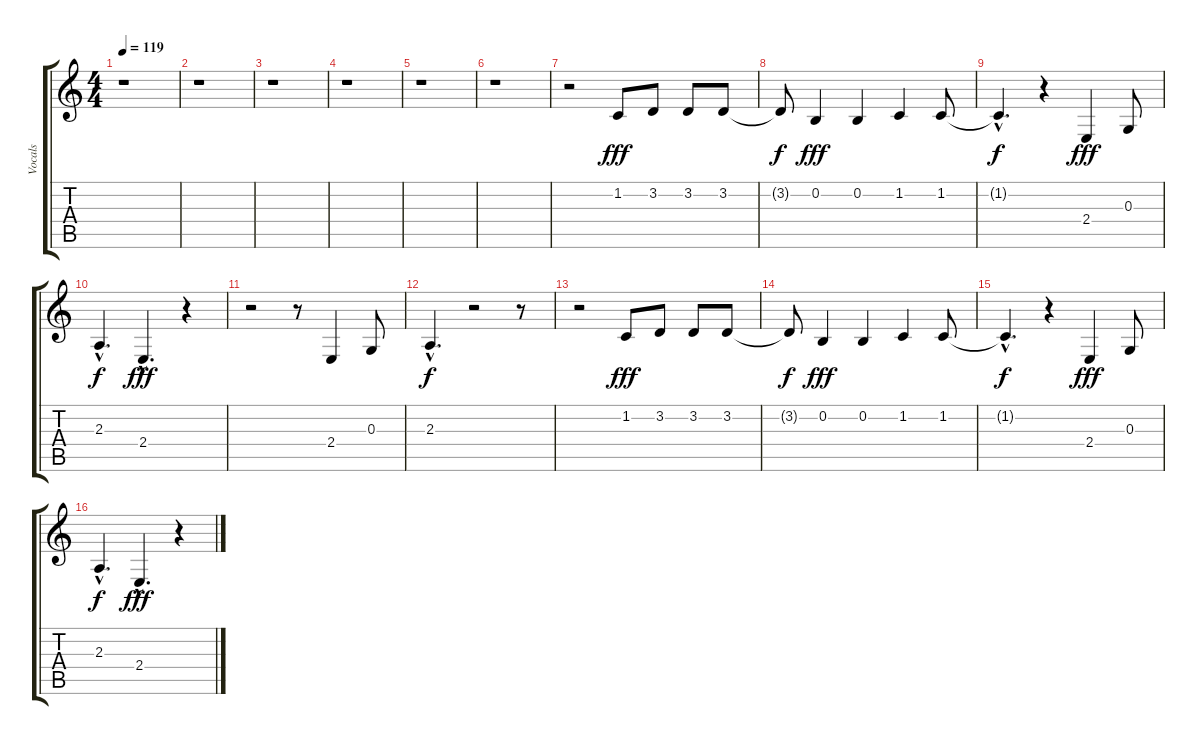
\track ("Vocals" "Vocals") {instrument panflute}
\staff {score tabs}
\tuning (E4 B3 G3 D3 A2 E2) {hide}
\ts (4 4)
\tempo 119
\clef g2
\ks c
r.1{dy f} |
r.1 |
r.1 |
r.1 |
r.1 |
r.1 |
r.2 1.2.8{dy fff} 3.2.8 3.2.8 3.2.8 |
3.2{t}.8{dy f} 0.2.4{dy fff} 0.2.4 1.2.4 1.2.8 |
1.2{hac t}.4{d dy f} r.4 2.4.4{dy fff} 0.3.8 |
2.3{hac}.4{d dy f} 2.4{hac}.4{d dy fff} r.4 |
r.2 r.8 2.4.4 0.3.8 |
2.3{hac}.4{d dy f} r.2 r.8 |
r.2 1.2.8{dy fff} 3.2.8 3.2.8 3.2.8 |
3.2{t}.8{dy f} 0.2.4{dy fff} 0.2.4 1.2.4 1.2.8 |
1.2{hac t}.4{d dy f} r.4 2.4.4{dy fff} 0.3.8 |
2.3{hac}.4{d dy f} 2.4{hac}.4{d dy fff} r.4
